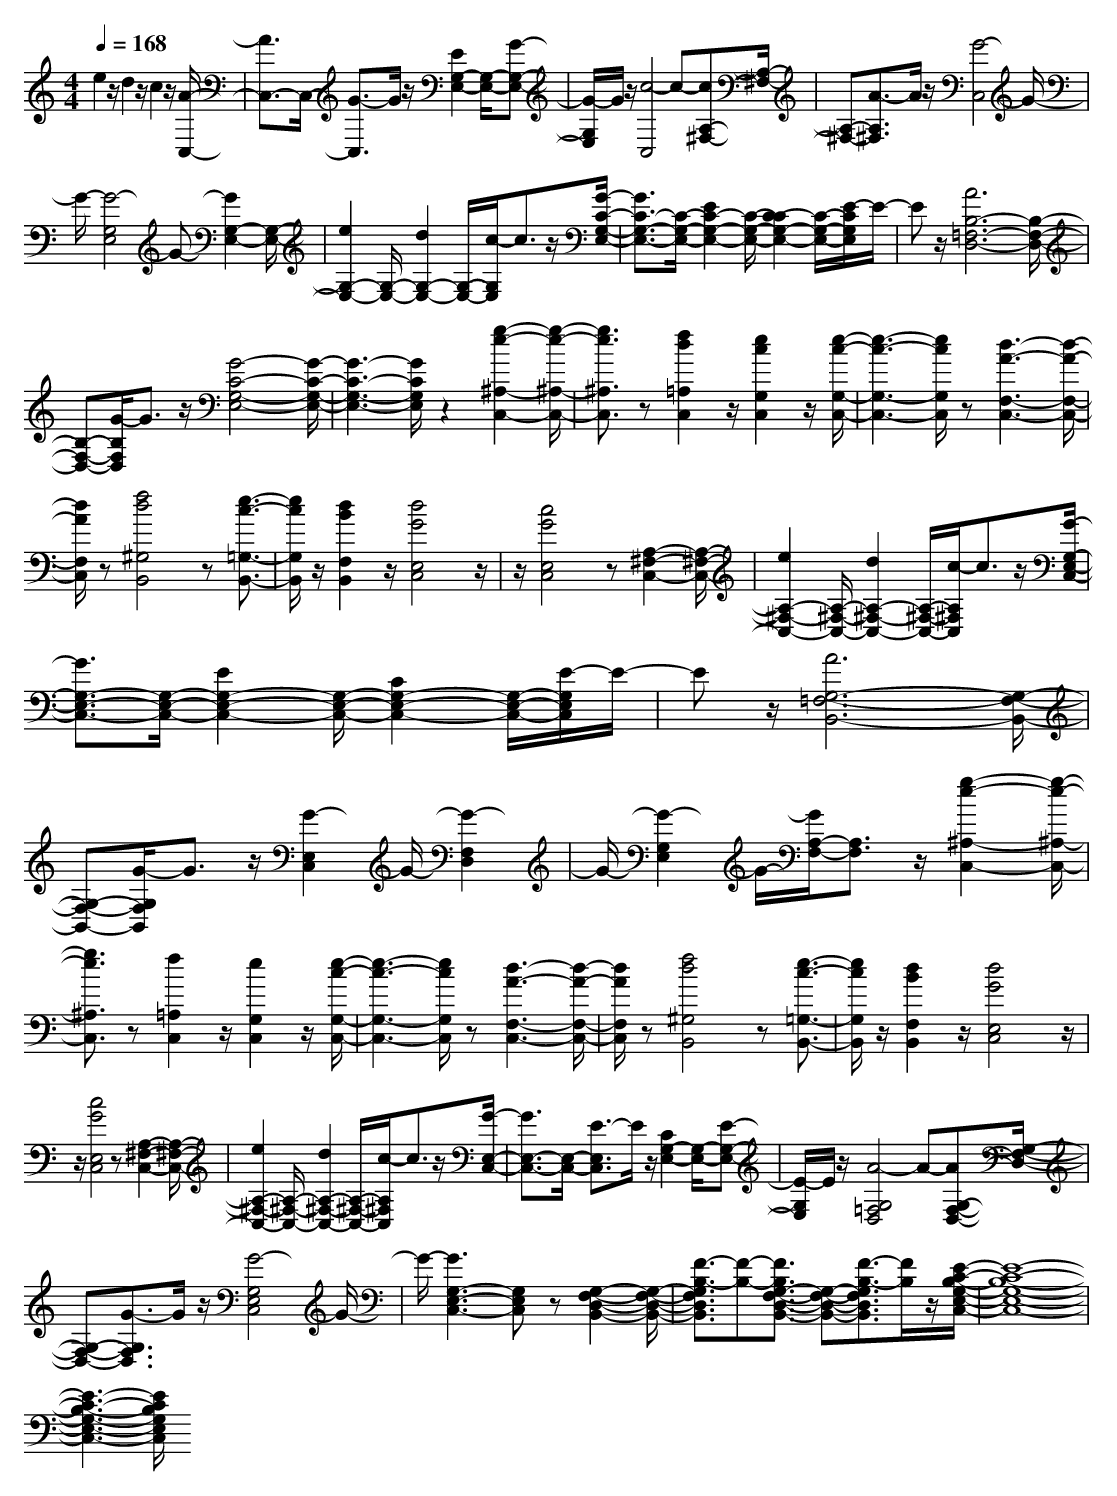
X:1
T:
M: 4/4
L: 1/8
Q:1/4=168
K:C % 0 sharps
V:1
e2 z/2d2z/2c2z/2[A/2-C,/2-]|[A3/2C,3/2-]C,/2- [G3/2-C,3/2]G/2 z/2[E2G,2-E,2-][G,/2-E,/2-][G-G,-E,-]|[G/2-G,/2E,/2]G/2z/2[c4-C,4]c-[cA,-^F,-][A,/2-^F,/2-]|[A,-^F,-][A3/2-A,3/2^F,3/2]A/2z/2[G4-C,4]G/2-|
G/2-[G4-G,4E,4]G-[G2G,2-E,2-][G,/2-E,/2-]|[e2G,2-E,2-] [G,/2-E,/2-][d2G,2-E,2-][G,/2-E,/2-][c/2-G,/2E,/2]c3/2z/2[G/2-C/2-G,/2-E,/2-]|[G3/2C3/2-G,3/2-E,3/2-][C/2-G,/2-E,/2-] [E2C2-G,2-E,2-] [C/2-G,/2-E,/2-][C2-C2G,2-E,2-][C/2-G,/2-E,/2-][E/2-C/2G,/2E,/2]E/2-|Ez/2[A6B,6-=F,6-D,6-][B,/2-F,/2-D,/2-]|
[B,-F,-D,-][G/2-B,/2F,/2D,/2]G3/2z/2[G4-C4-G,4-E,4-][G/2-C/2-G,/2-E,/2-]|[G3-C3-G,3-E,3-][G/2C/2G,/2E,/2]z2[g2-e2-^A,2-C,2-][g/2-e/2-^A,/2-C,/2-]|[g3/2e3/2^A,3/2C,3/2]z[f2d2=A,2C,2]z/2[e2c2G,2C,2]z/2[e/2-c/2-G,/2-C,/2-]|[e3-c3-G,3-C,3-][e/2c/2G,/2C,/2]z[d3-A3-F,3-C,3-][d/2-A/2-F,/2-C,/2-]|
[d/2A/2F,/2C,/2]z[f4d4^G,4B,,4]z[e3/2-c3/2-=G,3/2-B,,3/2-]|[e/2c/2G,/2B,,/2]z/2[d2B2F,2B,,2]z/2[d4G4E,4C,4]z/2|z/2[c4G4E,4C,4]z[A,2-^F,2-C,2-][A,/2-^F,/2-C,/2-]|[e2A,2-^F,2-C,2-] [A,/2-^F,/2-C,/2-][d2A,2-^F,2-C,2-][A,/2-^F,/2-C,/2-][c/2-A,/2^F,/2C,/2]c3/2z/2[G/2-G,/2-E,/2-C,/2-]|
[G3/2G,3/2-E,3/2-C,3/2-][G,/2-E,/2-C,/2-] [E2G,2-E,2-C,2-] [G,/2-E,/2-C,/2-][C2G,2-E,2-C,2-][G,/2-E,/2-C,/2-][E/2-G,/2E,/2C,/2]E/2-|Ez/2[A6G,6-=F,6-B,,6-][G,/2-F,/2-B,,/2-]|[G,-F,-B,,-][G/2-G,/2F,/2B,,/2]G3/2z/2[G2-E,2C,2]G/2- [G2-F,2D,2]|G/2-[G2-G,2E,2]G/2-[G/2A,/2-F,/2-][A,3/2F,3/2]z/2[g2-e2-^A,2-C,2-][g/2-e/2-^A,/2-C,/2-]|
[g3/2e3/2^A,3/2C,3/2]z[f2=A,2C,2]z/2[e2G,2C,2]z/2[e/2-c/2-G,/2-C,/2-]|[e3-c3-G,3-C,3-][e/2c/2G,/2C,/2]z[d3-A3-F,3-C,3-][d/2-A/2-F,/2-C,/2-]|[d/2A/2F,/2C,/2]z[f4d4^G,4B,,4]z[e3/2-c3/2-=G,3/2-B,,3/2-]|[e/2c/2G,/2B,,/2]z/2[d2B2F,2B,,2]z/2[d4G4E,4C,4]z/2|
z/2[c4G4E,4C,4]z[A,2-^F,2-C,2-][A,/2-^F,/2-C,/2-]|[e2A,2-^F,2-C,2-] [A,/2-^F,/2-C,/2-][d2A,2-^F,2-C,2-][A,/2-^F,/2-C,/2-][c/2-A,/2^F,/2C,/2]c3/2z/2[G/2-E,/2-C,/2-]|[G3/2E,3/2-C,3/2-][E,/2-C,/2-] [E3/2-E,3/2C,3/2]E/2 z/2[C2G,2-E,2-][G,/2-E,/2-][E-G,-E,-]|[E/2-G,/2E,/2]E/2z/2[A4-G,4=F,4D,4]A-[AG,-F,-D,-][G,/2-F,/2-D,/2-]|
[G,-F,-D,-][G3/2-G,3/2F,3/2D,3/2]G/2z/2[G4-G,4E,4C,4]G/2-|G/2-[G3G,3-E,3-C,3-][G,E,C,]z[G,2-F,2-D,2-B,,2-][G,/2-F,/2-D,/2-B,,/2-]|[F3/2-B,3/2-G,3/2F,3/2D,3/2B,,3/2][F-B,-][F3/2B,3/2G,3/2-F,3/2-D,3/2-B,,3/2-] [G,-F,-D,-B,,-][F3/2-B,3/2-G,3/2F,3/2D,3/2B,,3/2][F/2B,/2]z/2[E/2-C/2-B,/2-G,/2-E,/2-C,/2-]|[E8-C8-B,8-G,8-E,8-C,8-]|
[E3-C3-B,3-G,3-E,3-C,3-][E/2C/2B,/2G,/2E,/2C,/2]
